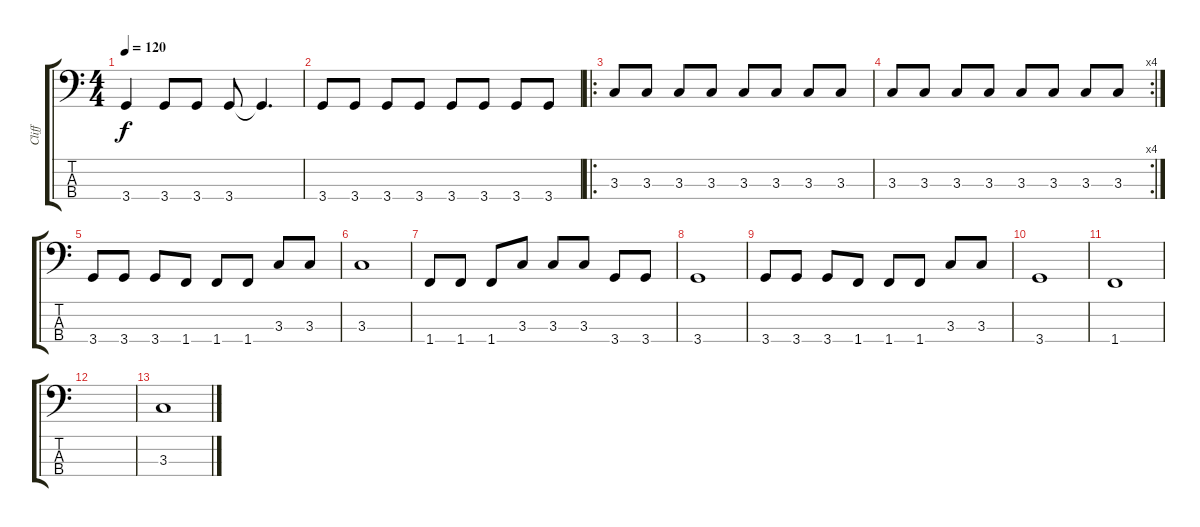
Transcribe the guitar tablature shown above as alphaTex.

\track ("Cliff" "Cliff") {instrument electricbassfinger}
\staff {score tabs}
\tuning (G2 D2 A1 E1) {hide}
\ts (4 4)
\tempo 120
\clef f4
\ks c
3.4{t}.4{dy f} 3.4.8 3.4.8 3.4.8 3.4{t}.4{d} |
3.4.8 3.4.8 3.4.8 3.4.8 3.4.8 3.4.8 3.4.8 3.4.8 |
\ro
3.3.8 3.3.8 3.3.8 3.3.8 3.3.8 3.3.8 3.3.8 3.3.8 |
\rc 4
3.3.8 3.3.8 3.3.8 3.3.8 3.3.8 3.3.8 3.3.8 3.3.8 |
3.4.8 3.4.8 3.4.8 1.4.8 1.4.8 1.4.8 3.3.8 3.3.8 |
3.3.1 |
1.4.8 1.4.8 1.4.8 3.3.8 3.3.8 3.3.8 3.4.8 3.4.8 |
3.4.1 |
3.4.8 3.4.8 3.4.8 1.4.8 1.4.8 1.4.8 3.3.8 3.3.8 |
3.4.1 |
1.4.1 |
|
3.3.1
